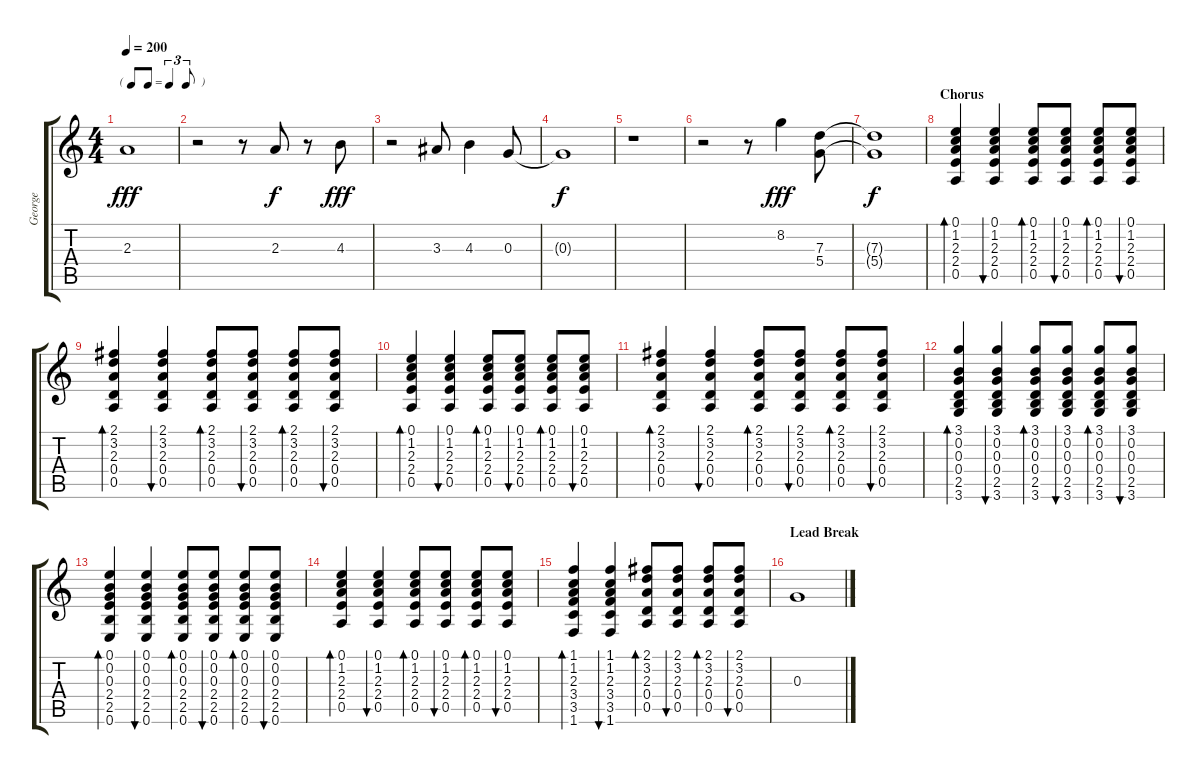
\track ("George" "George") {instrument electricguitarjazz}
\staff {score tabs}
\tuning (E4 B3 G3 D3 A2 E2) {hide}
\ts (4 4)
\tf triplet8th
\tempo 200
\clef g2
\ks c
2.3.1{dy fff} |
r.2 r.8 2.3.8{dy f} r.8 4.3.8{dy fff} |
r.2 3.3.8 4.3.4 0.3.8 |
0.3{t}.1{dy f} |
r.1 |
r.2 r.8 8.2.4{dy fff} (7.3 5.4).8 |
(7.3{t} 5.4{t}).1{dy f} |
\section ("" "Chorus")
(0.1 1.2 2.3 2.4 0.5).4{bd 60 volume 10} (0.1 1.2 2.3 2.4 0.5).4{bu 60} (0.1 1.2 2.3 2.4 0.5).8{bd 60} (0.1 1.2 2.3 2.4 0.5).8{bu 60} (0.1 1.2 2.3 2.4 0.5).8{bd 60} (0.1 1.2 2.3 2.4 0.5).8{bu 60} |
(2.1 3.2 2.3 0.4 0.5).4{bd 240} (2.1 3.2 2.3 0.4 0.5).4{bu 240} (2.1 3.2 2.3 0.4 0.5).8{bd 240} (2.1 3.2 2.3 0.4 0.5).8{bu 240} (2.1 3.2 2.3 0.4 0.5).8{bd 240} (2.1 3.2 2.3 0.4 0.5).8{bu 240} |
(0.1 1.2 2.3 2.4 0.5).4{bd 60} (0.1 1.2 2.3 2.4 0.5).4{bu 60} (0.1 1.2 2.3 2.4 0.5).8{bd 60} (0.1 1.2 2.3 2.4 0.5).8{bu 60} (0.1 1.2 2.3 2.4 0.5).8{bd 60} (0.1 1.2 2.3 2.4 0.5).8{bu 60} |
(2.1 3.2 2.3 0.4 0.5).4{bd 240} (2.1 3.2 2.3 0.4 0.5).4{bu 240} (2.1 3.2 2.3 0.4 0.5).8{bd 240} (2.1 3.2 2.3 0.4 0.5).8{bu 240} (2.1 3.2 2.3 0.4 0.5).8{bd 240} (2.1 3.2 2.3 0.4 0.5).8{bu 240} |
(3.1 0.2 0.3 0.4 2.5 3.6).4{bd 240} (3.1 0.2 0.3 0.4 2.5 3.6).4{bu 240} (3.1 0.2 0.3 0.4 2.5 3.6).8{bd 240} (3.1 0.2 0.3 0.4 2.5 3.6).8{bu 240} (3.1 0.2 0.3 0.4 2.5 3.6).8{bd 240} (3.1 0.2 0.3 0.4 2.5 3.6).8{bu 240} |
(0.1 0.2 0.3 2.4 2.5 0.6).4{bd 60} (0.1 0.2 0.3 2.4 2.5 0.6).4{bu 60} (0.1 0.2 0.3 2.4 2.5 0.6).8{bd 60} (0.1 0.2 0.3 2.4 2.5 0.6).8{bu 60} (0.1 0.2 0.3 2.4 2.5 0.6).8{bd 60} (0.1 0.2 0.3 2.4 2.5 0.6).8{bu 60} |
(0.1 1.2 2.3 2.4 0.5).4{bd 60} (0.1 1.2 2.3 2.4 0.5).4{bu 60} (0.1 1.2 2.3 2.4 0.5).8{bd 60} (0.1 1.2 2.3 2.4 0.5).8{bu 60} (0.1 1.2 2.3 2.4 0.5).8{bd 60} (0.1 1.2 2.3 2.4 0.5).8{bu 60} |
(1.1 1.2 2.3 3.4 3.5 1.6).4{bd 60} (1.1 1.2 2.3 3.4 3.5 1.6).4{bu 60} (2.1 3.2 2.3 0.4 0.5).8{bd 60} (2.1 3.2 2.3 0.4 0.5).8{bu 60} (2.1 3.2 2.3 0.4 0.5).8{bd 60} (2.1 3.2 2.3 0.4 0.5).8{bu 60} |
\section ("" "Lead Break")
0.3.1{volume 15 instrument electricguitarjazz}
